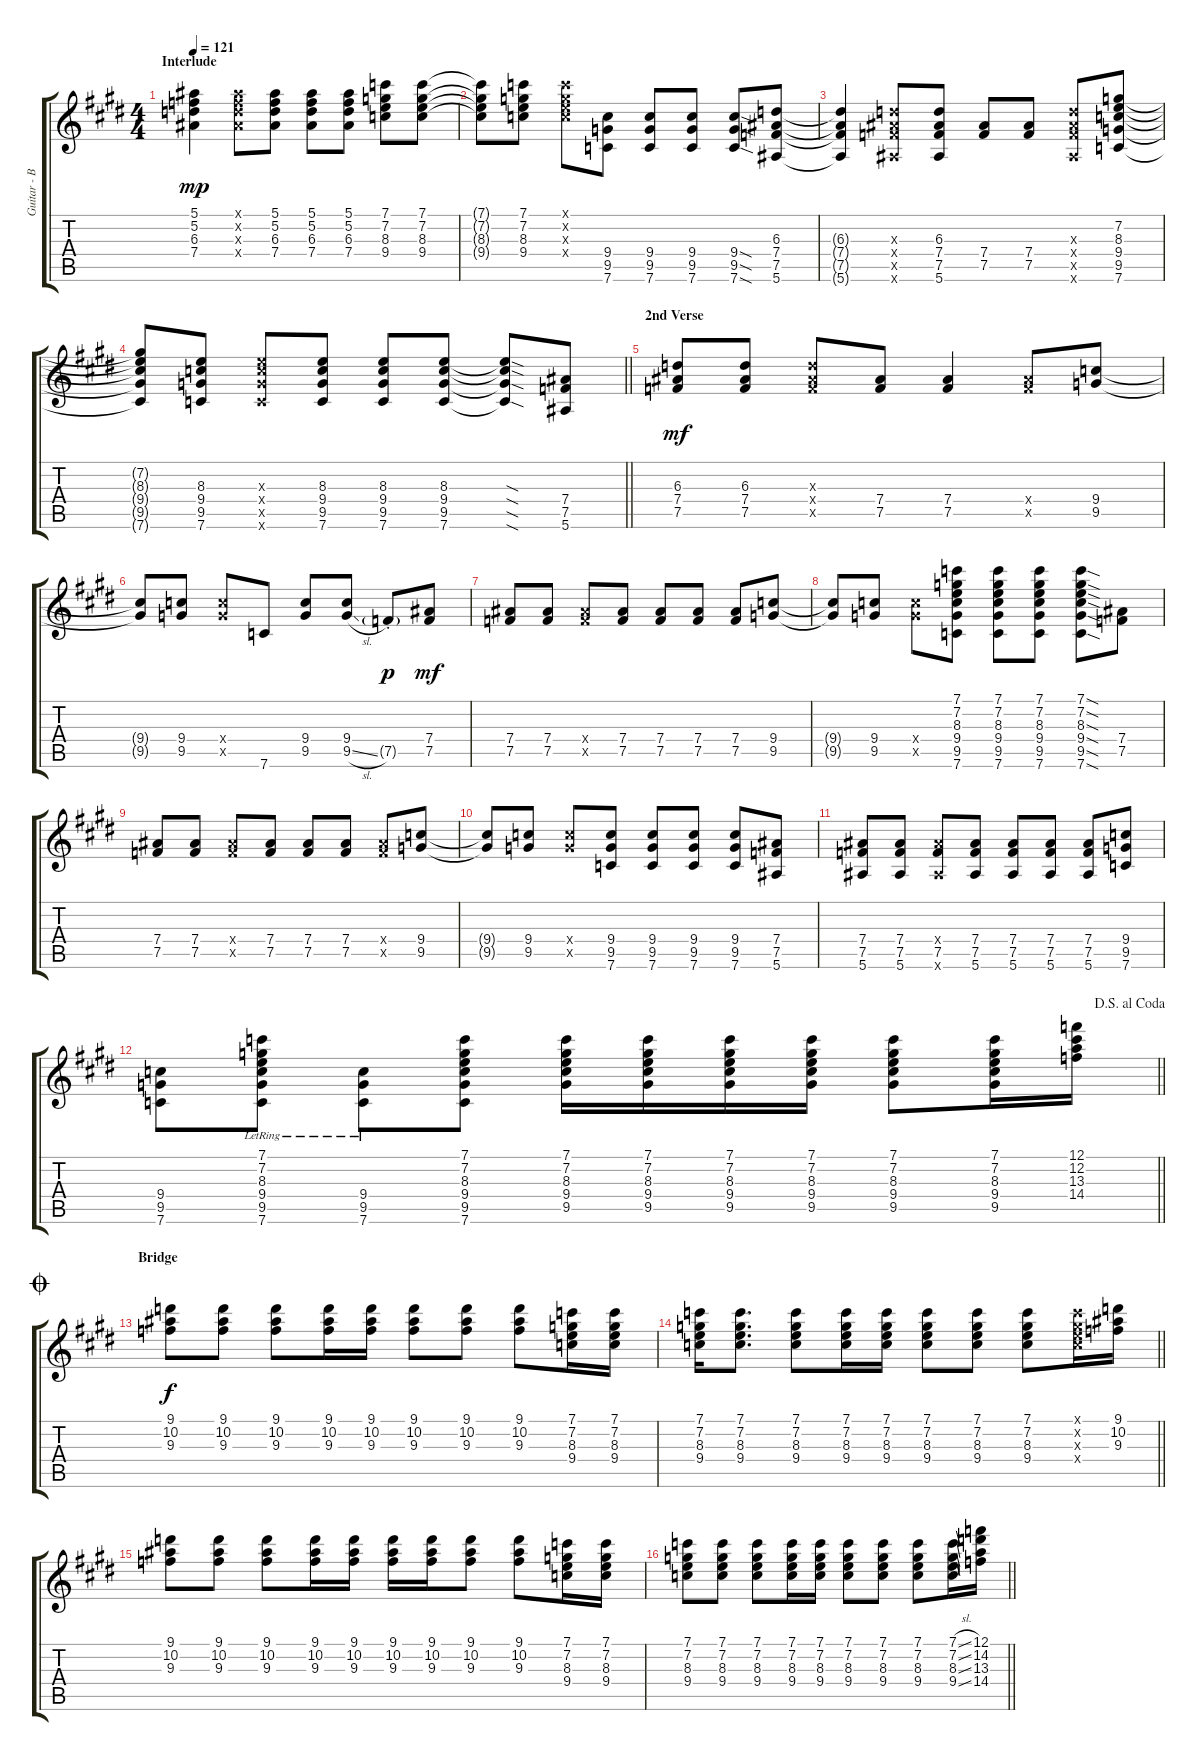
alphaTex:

\track ("Guitar - Bernard Albrecht" "Guitar - B") {instrument distortionguitar}
\staff {score tabs}
\tuning (F4 C4 Ab3 Eb3 Bb2 F2) {hide}
\ts (4 4)
\section ("" "Interlude")
\tempo 121
\clef g2
\ks c#minor
(5.1 5.2 6.3 7.4).4{dy mp} (5.1{x} 5.2{x} 6.3{x} 7.4{x}).8 (5.1 5.2 6.3 7.4).8 (5.1 5.2 6.3 7.4).8 (5.1 5.2 6.3 7.4).8 (7.1 7.2 8.3 9.4).8 (7.1 7.2 8.3 9.4).8 |
\ks e
(7.1{t} 7.2{t} 8.3{t} 9.4{t}).8 (7.1 7.2 8.3 9.4).8 (7.1{x} 7.2{x} 8.3{x} 9.4{x}).8 (9.4 9.5 7.6).8 (9.4 9.5 7.6).8 (9.4 9.5 7.6).8 (9.4{sod} 9.5{sod} 7.6{sod}).8 (6.3 7.4 7.5 5.6).8 |
\ks c#minor
(6.3{t} 7.4{t} 7.5{t} 5.6{t}).4 (6.3{x} 7.4{x} 7.5{x} 5.6{x}).8 (6.3 7.4 7.5 5.6).8 (7.4 7.5).8 (7.4 7.5).8 (6.3{x} 7.4{x} 7.5{x} 5.6{x}).8 (7.2 8.3 9.4 9.5 7.6).8 |
\barLineRight lightlight
(7.2{t} 8.3{t} 9.4{t} 9.5{t} 7.6{t}).8 (8.3 9.4 9.5 7.6).8 (8.3{x} 9.4{x} 9.5{x} 7.6{x}).8 (8.3 9.4 9.5 7.6).8 (8.3 9.4 9.5 7.6).8 (8.3 9.4 9.5 7.6).8 (8.3{sod t} 9.4{sod t} 9.5{sod t} 7.6{sod t}).8 (7.4 7.5 5.6).8 |
\section ("" "2nd Verse")
(6.3 7.4 7.5).8{dy mf} (6.3 7.4 7.5).8 (6.3{x} 7.4{x} 7.5{x}).8 (7.4 7.5).8 (7.4 7.5).4 (7.4{x} 7.5{x}).8 (9.4 9.5).8 |
\ks e
(9.4{t} 9.5{t}).8 (9.4 9.5).8 (9.4{x} 9.5{x}).8 7.6.8 (9.4 9.5).8 (9.4 9.5{sl}).8 7.5{g st}.8{dy p} (7.4 7.5).8{dy mf} |
\ks c#minor
(7.4 7.5).8 (7.4 7.5).8 (7.4{x} 7.5{x}).8 (7.4 7.5).8 (7.4 7.5).8 (7.4 7.5).8 (7.4 7.5).8 (9.4 9.5).8 |
\ks e
(9.4{t} 9.5{t}).8 (9.4 9.5).8 (9.4{x} 9.5{x}).8 (7.1 7.2 8.3 9.4 9.5 7.6).8 (7.1 7.2 8.3 9.4 9.5 7.6).8 (7.1 7.2 8.3 9.4 9.5 7.6).8 (7.1{sod} 7.2{sod} 8.3{sod} 9.4{sod} 9.5{sod} 7.6{sod}).8 (7.4 7.5).8 |
\ks c#minor
(7.4 7.5).8 (7.4 7.5).8 (7.4{x} 7.5{x}).8 (7.4 7.5).8 (7.4 7.5).8 (7.4 7.5).8 (7.4{x} 7.5{x}).8 (9.4 9.5).8 |
\ks e
(9.4{t} 9.5{t}).8 (9.4 9.5).8 (9.4{x} 9.5{x}).8 (9.4 9.5 7.6).8 (9.4 9.5 7.6).8 (9.4 9.5 7.6).8 (9.4 9.5 7.6).8 (7.4 7.5 5.6).8 |
\ks c#minor
(7.4 7.5 5.6).8 (7.4 7.5 5.6).8 (7.4{x} 7.5 5.6{x}).8 (7.4 7.5 5.6).8 (7.4 7.5 5.6).8 (7.4 7.5 5.6).8 (7.4 7.5 5.6).8 (9.4 9.5 7.6).8 |
\jump dalsegnoalcoda
\barLineRight lightlight
\ks e
(9.4 9.5 7.6).8 (7.1{lr} 7.2{lr} 8.3{lr} 9.4{lr} 9.5{lr} 7.6{lr}).8 (9.4{lr} 9.5{lr} 7.6{lr}).8 (7.1 7.2 8.3 9.4 9.5 7.6).8 (7.1 7.2 8.3 9.4 9.5).16 (7.1 7.2 8.3 9.4 9.5).16 (7.1 7.2 8.3 9.4 9.5).16 (7.1 7.2 8.3 9.4 9.5).16 (7.1 7.2 8.3 9.4 9.5).8 (7.1 7.2 8.3 9.4 9.5).16 (12.1 12.2 13.3 14.4).16 |
\section ("" "Bridge")
\jump coda
(9.1 10.2 9.3).8{dy f} (9.1 10.2 9.3).8 (9.1 10.2 9.3).8 (9.1 10.2 9.3).16 (9.1 10.2 9.3).16 (9.1 10.2 9.3).8 (9.1 10.2 9.3).8 (9.1 10.2 9.3).8 (7.1 7.2 8.3 9.4).16 (7.1 7.2 8.3 9.4).16 |
\barLineRight lightlight
\ks c#minor
(7.1 7.2 8.3 9.4).16 (7.1 7.2 8.3 9.4).8{d} (7.1 7.2 8.3 9.4).8 (7.1 7.2 8.3 9.4).16 (7.1 7.2 8.3 9.4).16 (7.1 7.2 8.3 9.4).8 (7.1 7.2 8.3 9.4).8 (7.1 7.2 8.3 9.4).8 (7.1{x} 7.2{x} 8.3{x} 9.4{x}).16 (9.1 10.2 9.3).16 |
\ks e
(9.1 10.2 9.3).8 (9.1 10.2 9.3).8 (9.1 10.2 9.3).8 (9.1 10.2 9.3).16 (9.1 10.2 9.3).16 (9.1 10.2 9.3).16 (9.1 10.2 9.3).16 (9.1 10.2 9.3).8 (9.1 10.2 9.3).8 (7.1 7.2 8.3 9.4).16 (7.1 7.2 8.3 9.4).16 |
\barLineRight lightlight
\ks c#minor
(7.1 7.2 8.3 9.4).8 (7.1 7.2 8.3 9.4).8 (7.1 7.2 8.3 9.4).8 (7.1 7.2 8.3 9.4).16 (7.1 7.2 8.3 9.4).16 (7.1 7.2 8.3 9.4).8 (7.1 7.2 8.3 9.4).8 (7.1 7.2 8.3 9.4).8 (7.1{sl} 7.2{sl} 8.3{sl} 9.4{sl}).16 (12.1 14.2 13.3 14.4).16
